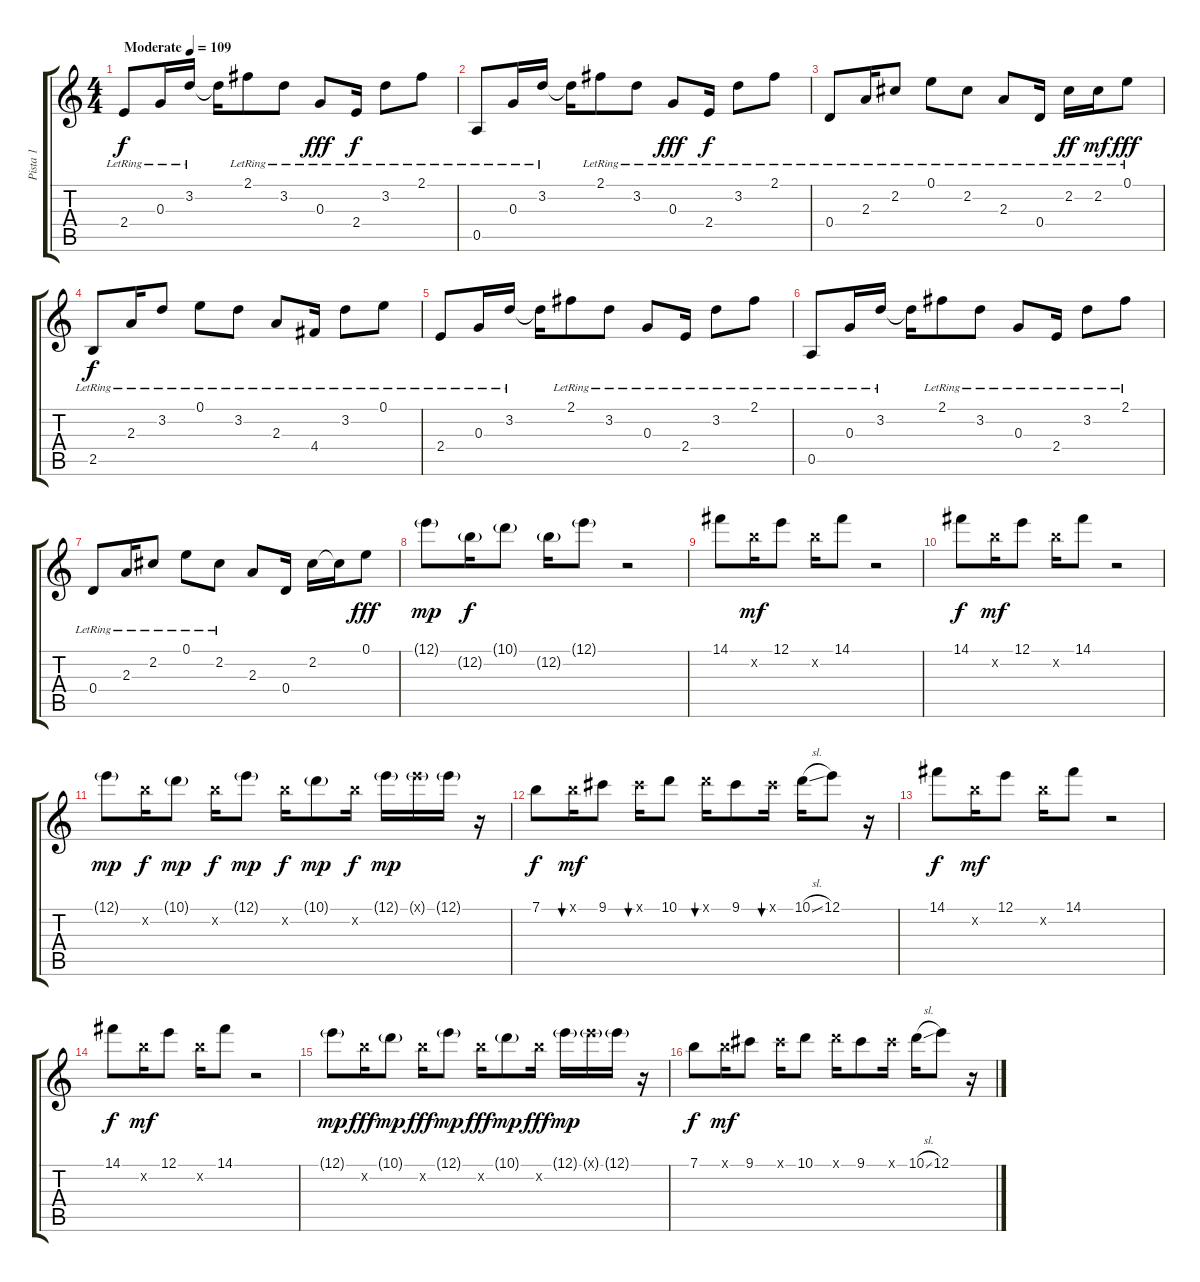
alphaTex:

\track ("Pista 1" "Pista 1") {instrument acousticguitarsteel}
\staff {score tabs}
\tuning (E4 B3 G3 D3 A2 E2) {hide}
\ts (4 4)
\tempo (109 "Moderate")
\clef g2
\ks c
2.4{lr}.8{dy f instrument acousticguitarsteel} 0.3{lr}.16 3.2{lr}.16 3.2{t}.16 2.1{lr}.8 3.2{lr}.8 0.3{lr}.8{dy fff} 2.4{lr}.16{dy f} 3.2{lr}.8 2.1{lr}.8 |
0.5{lr}.8 0.3{lr}.16 3.2{lr}.16 3.2{t}.16 2.1{lr}.8 3.2{lr}.8 0.3{lr}.8{dy fff} 2.4{lr}.16{dy f} 3.2{lr}.8 2.1{lr}.8 |
0.4{lr}.8 2.3{lr}.16 2.2{lr}.8 0.1{lr}.8 2.2{lr}.8 2.3{lr}.8 0.4{lr}.16 2.2{lr}.16{dy ff} 2.2{lr}.16{dy mf} 0.1{lr}.8{dy fff} |
2.5{lr}.8{dy f} 2.3{lr}.16 3.2{lr}.8 0.1{lr}.8 3.2{lr}.8 2.3{lr}.8 4.4{lr}.16 3.2{lr}.8 0.1{lr}.8 |
2.4{lr}.8 0.3{lr}.16 3.2{lr}.16 3.2{t}.16 2.1{lr}.8 3.2{lr}.8 0.3{lr}.8 2.4{lr}.16 3.2{lr}.8 2.1{lr}.8 |
0.5{lr}.8 0.3{lr}.16 3.2{lr}.16 3.2{t}.16 2.1{lr}.8 3.2{lr}.8 0.3{lr}.8 2.4{lr}.16 3.2{lr}.8 2.1{lr}.8 |
0.4{lr}.8 2.3{lr}.16 2.2{lr}.8 0.1{lr}.8 2.2{lr}.8 2.3.8 0.4.16 2.2.16 2.2{t}.16 0.1.8{dy fff} |
12.1{g}.8{dy mp} 12.2{g}.16{dy f} 10.1{g}.8 12.2{g}.16 12.1{g}.8 r.2 |
14.1.8 12.2{x}.16{dy mf} 12.1.8 12.2{x}.16 14.1.8 r.2 |
14.1.8{dy f} 12.2{x}.16{dy mf} 12.1.8 12.2{x}.16 14.1.8 r.2 |
12.1{g}.8{dy mp} 12.2{x}.16{dy f} 10.1{g}.8{dy mp} 12.2{x}.16{dy f} 12.1{g}.8{dy mp} 12.2{x}.16{dy f} 10.1{g}.8{dy mp} 12.2{x}.16{dy f} 12.1{g}.16{dy mp} 12.1{g x}.16 12.1{g}.16 r.16 |
7.1.8{dy f} 7.1{x}.16{bu 30 dy mf} 9.1.8 9.1{x}.16{bu 30} 10.1.8 10.1{x}.16{bu 30} 9.1.8 9.1{x}.16{bu 30} 10.1{sl}.16 12.1.8 r.16 |
14.1.8{dy f} 12.2{x}.16{dy mf} 12.1.8 12.2{x}.16 14.1.8 r.2 |
14.1.8{dy f} 12.2{x}.16{dy mf} 12.1.8 12.2{x}.16 14.1.8 r.2 |
12.1{g}.8{dy mp} 12.2{x}.16{dy fff} 10.1{g}.8{dy mp} 12.2{x}.16{dy fff} 12.1{g}.8{dy mp} 12.2{x}.16{dy fff} 10.1{g}.8{dy mp} 12.2{x}.16{dy fff} 12.1{g}.16{dy mp} 12.1{g x}.16 12.1{g}.16 r.16 |
7.1.8{dy f} 7.1{x}.16{dy mf} 9.1.8 9.1{x}.16 10.1.8 10.1{x}.16 9.1.8 9.1{x}.16 10.1{sl}.16 12.1.8 r.16
